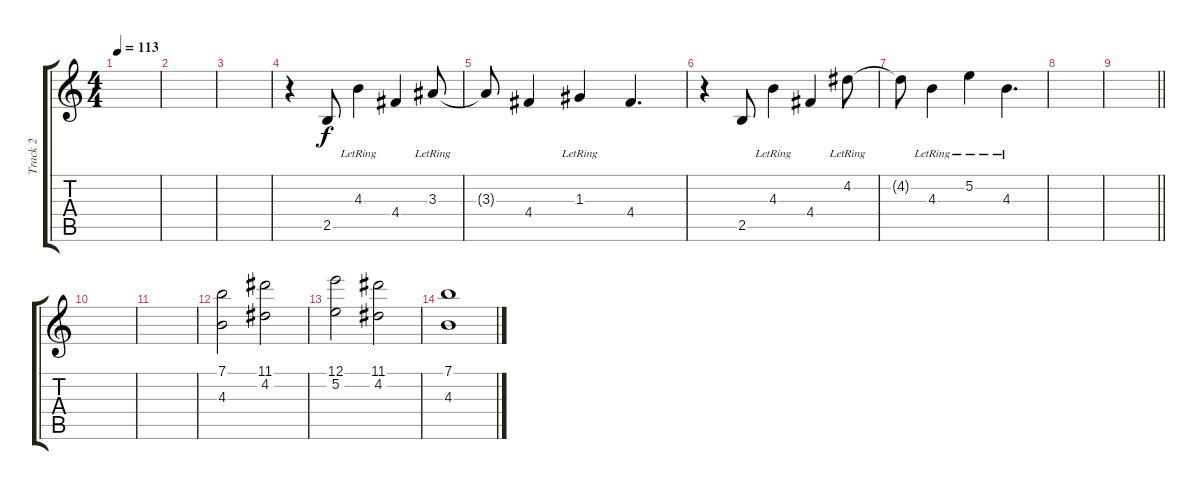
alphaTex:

\track ("Track 2" "Track 2") {instrument overdrivenguitar}
\staff {score tabs}
\tuning (E4 B3 G3 D3 A2 E2) {hide}
\ts (4 4)
\tempo 113
\clef g2
\ks c
|
|
|
r.4 2.5.8 4.3{lr}.4 4.4.4 3.3{lr}.8 |
3.3{t}.8 4.4.4 1.3{lr}.4 4.4.4{d} |
r.4 2.5.8 4.3{lr}.4 4.4.4 4.2{lr}.8 |
4.2{t}.8 4.3{lr}.4 5.2{lr}.4 4.3{lr}.4{d} |
|
\barLineRight lightlight
|
|
|
(7.1 4.3).2 (11.1 4.2).2 |
(12.1 5.2).2 (11.1 4.2).2 |
(7.1 4.3).1
